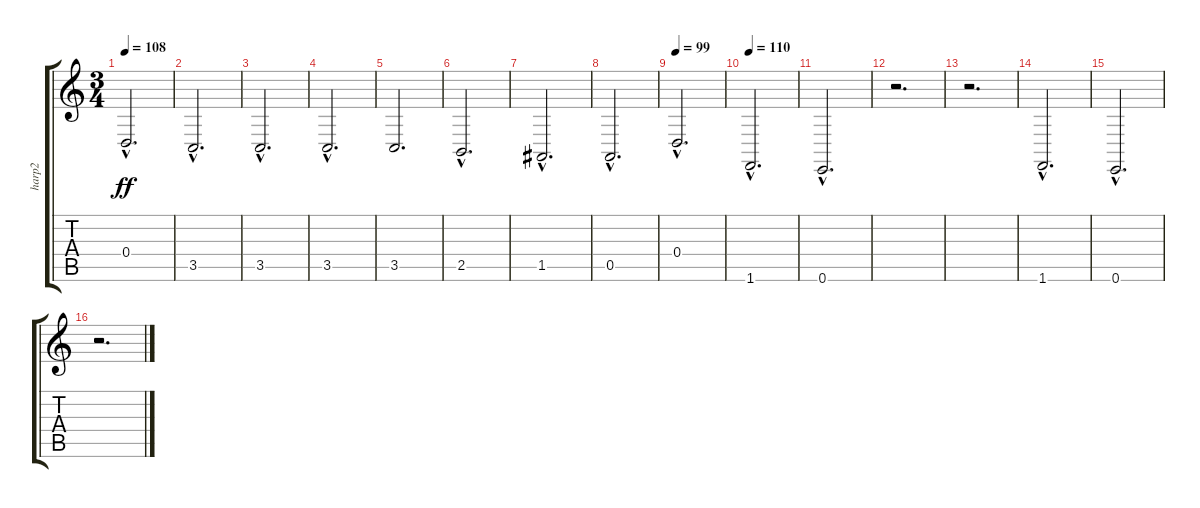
\track ("harp2" "harp2") {instrument orchestralharp}
\staff {score tabs}
\tuning (E4 B3 G3 D3 A2 E2) {hide}
\ts (3 4)
\tempo 108
\clef g2
\ks c
0.4{hac}.2{d dy ff} |
3.5{hac}.2{d} |
3.5{hac}.2{d} |
3.5{hac}.2{d} |
3.5.2{d} |
2.5{hac}.2{d} |
1.5{hac}.2{d} |
0.5{hac}.2{d} |
\tempo 99
0.4{hac}.2{d} |
\tempo 110
1.6{hac}.2{d} |
0.6{hac}.2{d} |
r.2{d} |
r.2{d} |
1.6{hac}.2{d} |
0.6{hac}.2{d} |
r.2{d}
